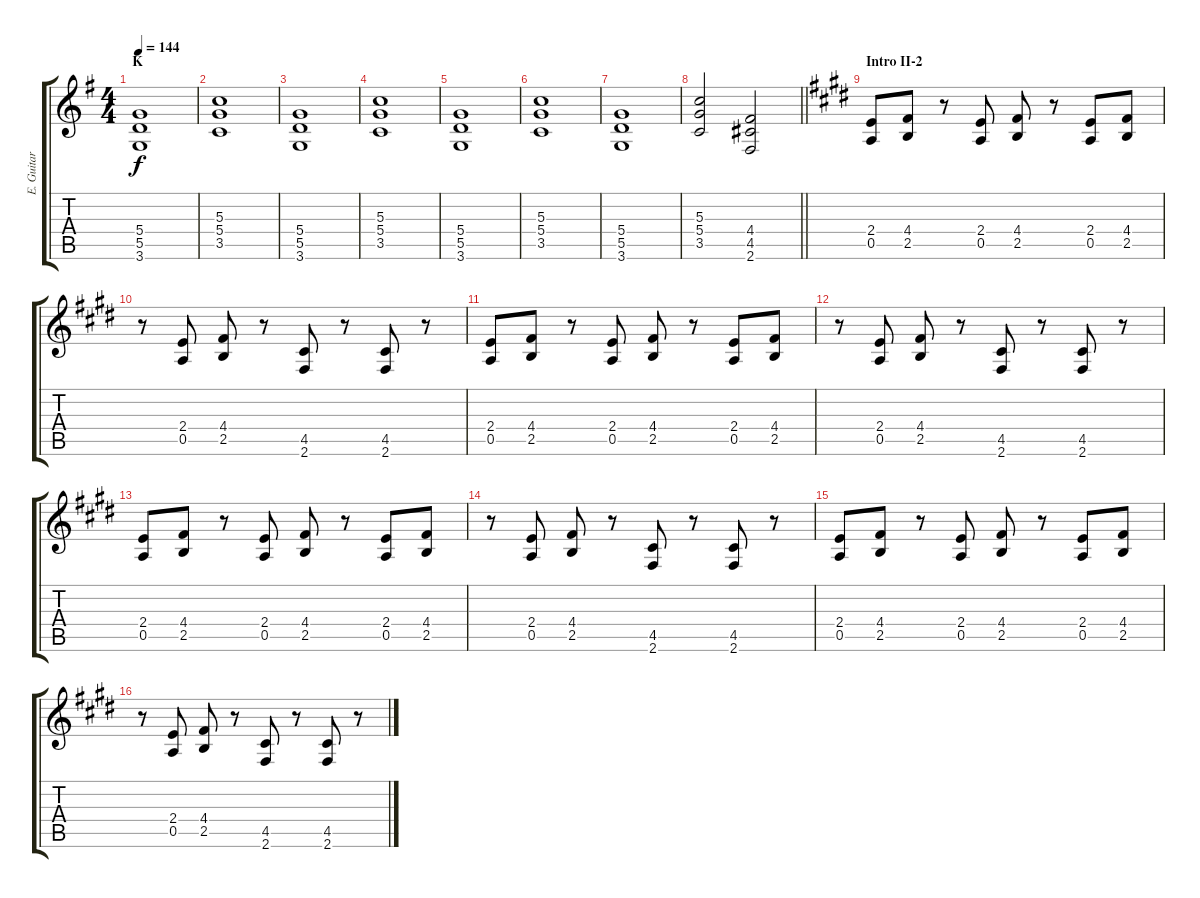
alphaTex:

\track ("E. Guitar II" "E. Guitar ") {instrument overdrivenguitar}
\staff {score tabs}
\tuning (E4 B3 G3 D3 A2 E2) {hide}
\ts (4 4)
\section ("" "K")
\tempo 144
\clef g2
\ks g
(5.4 5.5 3.6).1{dy f} |
(5.3 5.4 3.5).1 |
(5.4 5.5 3.6).1 |
(5.3 5.4 3.5).1 |
(5.4 5.5 3.6).1 |
(5.3 5.4 3.5).1 |
(5.4 5.5 3.6).1 |
\barLineRight lightlight
(5.3 5.4 3.5).2 (4.4 4.5 2.6).2 |
\section ("" "Intro II-2")
\ks e
(2.4 0.5).8 (4.4 2.5).8 r.8 (2.4 0.5).8 (4.4 2.5).8 r.8 (2.4 0.5).8 (4.4 2.5).8 |
r.8 (2.4 0.5).8 (4.4 2.5).8 r.8 (4.5 2.6).8 r.8 (4.5 2.6).8 r.8 |
(2.4 0.5).8 (4.4 2.5).8 r.8 (2.4 0.5).8 (4.4 2.5).8 r.8 (2.4 0.5).8 (4.4 2.5).8 |
r.8 (2.4 0.5).8 (4.4 2.5).8 r.8 (4.5 2.6).8 r.8 (4.5 2.6).8 r.8 |
(2.4 0.5).8 (4.4 2.5).8 r.8 (2.4 0.5).8 (4.4 2.5).8 r.8 (2.4 0.5).8 (4.4 2.5).8 |
r.8 (2.4 0.5).8 (4.4 2.5).8 r.8 (4.5 2.6).8 r.8 (4.5 2.6).8 r.8 |
(2.4 0.5).8 (4.4 2.5).8 r.8 (2.4 0.5).8 (4.4 2.5).8 r.8 (2.4 0.5).8 (4.4 2.5).8 |
r.8 (2.4 0.5).8 (4.4 2.5).8 r.8 (4.5 2.6).8 r.8 (4.5 2.6).8 r.8
